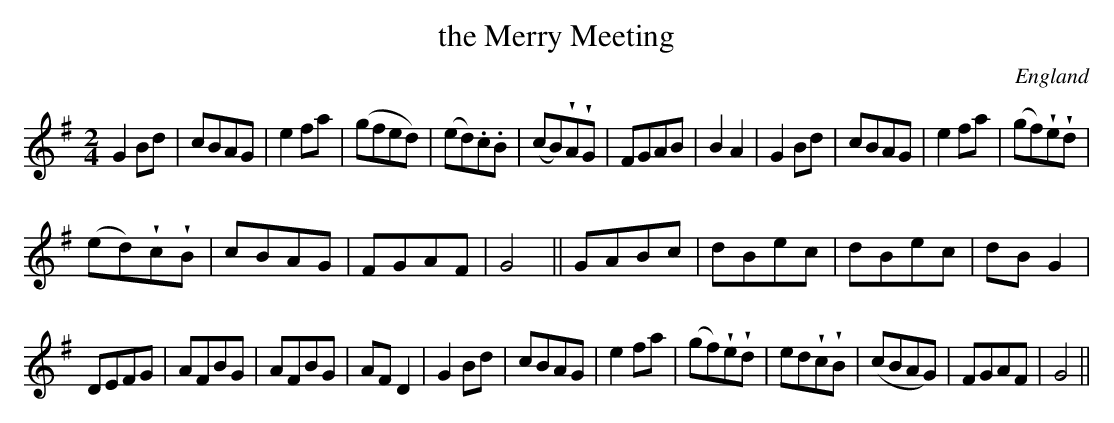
X:1
T:the Merry Meeting
L:1/8
M:2/4
O:England
U:w=!wedge!
K:G
G2Bd | cBAG | e2fa | (gfed)   |   (ed).c.B | (cB)wAwG  | FGAB | B2A2 |\
G2Bd | cBAG | e2fa | (gf)wewd | ! (ed)wcwB | cBAG      | FGAF | G4 || \
GABc | dBec | dBec | dBG2     | ! DEFG     | AFBG   | AFBG | AFD2 |\
G2Bd | cBAG | e2fa | (gf)wewd |    edwcwB  | (cBAG) | FGAF | G4 ||
